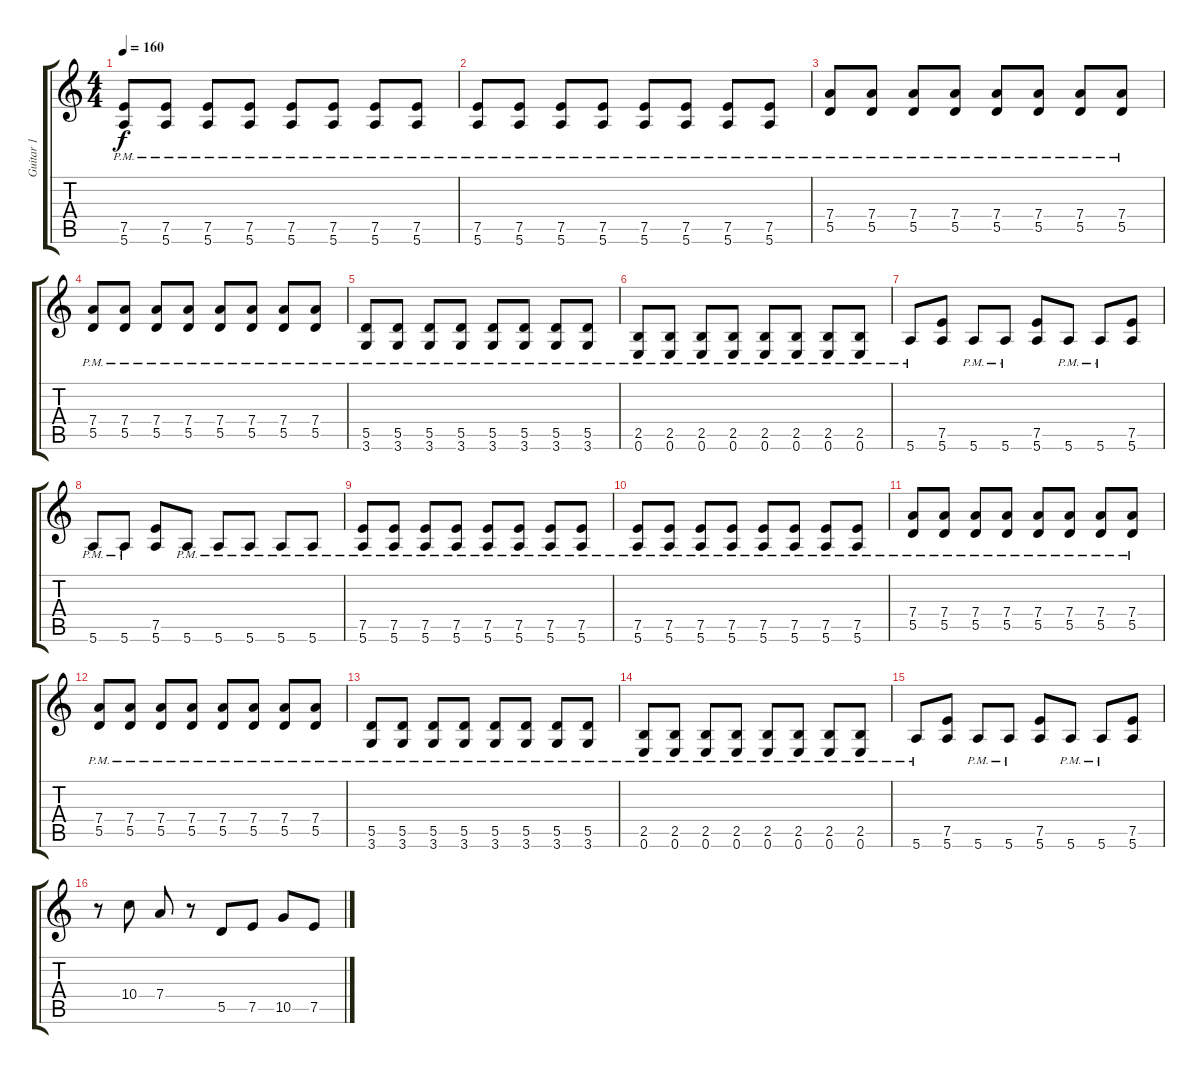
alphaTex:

\track ("Guitar 1" "Guitar 1") {instrument distortionguitar}
\staff {score tabs}
\tuning (E4 B3 G3 D3 A2 E2) {hide}
\ts (4 4)
\tempo 160
\clef g2
\ks c
(7.5{pm} 5.6{pm}).8{dy f} (7.5{pm} 5.6{pm}).8 (7.5{pm} 5.6{pm}).8 (7.5{pm} 5.6{pm}).8 (7.5{pm} 5.6{pm}).8 (7.5{pm} 5.6{pm}).8 (7.5{pm} 5.6{pm}).8 (7.5{pm} 5.6{pm}).8 |
(7.5{pm} 5.6{pm}).8 (7.5{pm} 5.6{pm}).8 (7.5{pm} 5.6{pm}).8 (7.5{pm} 5.6{pm}).8 (7.5{pm} 5.6{pm}).8 (7.5{pm} 5.6{pm}).8 (7.5{pm} 5.6{pm}).8 (7.5{pm} 5.6{pm}).8 |
(7.4{pm} 5.5{pm}).8 (7.4{pm} 5.5{pm}).8 (7.4{pm} 5.5{pm}).8 (7.4{pm} 5.5{pm}).8 (7.4{pm} 5.5{pm}).8 (7.4{pm} 5.5{pm}).8 (7.4{pm} 5.5{pm}).8 (7.4{pm} 5.5{pm}).8 |
(7.4{pm} 5.5{pm}).8 (7.4{pm} 5.5{pm}).8 (7.4{pm} 5.5{pm}).8 (7.4{pm} 5.5{pm}).8 (7.4{pm} 5.5{pm}).8 (7.4{pm} 5.5{pm}).8 (7.4{pm} 5.5{pm}).8 (7.4{pm} 5.5{pm}).8 |
(5.5{pm} 3.6{pm}).8 (5.5{pm} 3.6{pm}).8 (5.5{pm} 3.6{pm}).8 (5.5{pm} 3.6{pm}).8 (5.5{pm} 3.6{pm}).8 (5.5{pm} 3.6{pm}).8 (5.5{pm} 3.6{pm}).8 (5.5{pm} 3.6{pm}).8 |
(2.5{pm} 0.6{pm}).8 (2.5{pm} 0.6{pm}).8 (2.5{pm} 0.6{pm}).8 (2.5{pm} 0.6{pm}).8 (2.5{pm} 0.6{pm}).8 (2.5{pm} 0.6{pm}).8 (2.5{pm} 0.6{pm}).8 (2.5{pm} 0.6{pm}).8 |
5.6{pm}.8 (7.5 5.6).8 5.6{pm}.8 5.6{pm}.8 (7.5 5.6).8 5.6{pm}.8 5.6{pm}.8 (7.5 5.6).8 |
5.6{pm}.8 5.6{pm}.8 (7.5 5.6).8 5.6{pm}.8 5.6{pm}.8 5.6{pm}.8 5.6{pm}.8 5.6{pm}.8 |
(7.5{pm} 5.6{pm}).8 (7.5{pm} 5.6{pm}).8 (7.5{pm} 5.6{pm}).8 (7.5{pm} 5.6{pm}).8 (7.5{pm} 5.6{pm}).8 (7.5{pm} 5.6{pm}).8 (7.5{pm} 5.6{pm}).8 (7.5{pm} 5.6{pm}).8 |
(7.5{pm} 5.6{pm}).8 (7.5{pm} 5.6{pm}).8 (7.5{pm} 5.6{pm}).8 (7.5{pm} 5.6{pm}).8 (7.5{pm} 5.6{pm}).8 (7.5{pm} 5.6{pm}).8 (7.5{pm} 5.6{pm}).8 (7.5{pm} 5.6{pm}).8 |
(7.4{pm} 5.5{pm}).8 (7.4{pm} 5.5{pm}).8 (7.4{pm} 5.5{pm}).8 (7.4{pm} 5.5{pm}).8 (7.4{pm} 5.5{pm}).8 (7.4{pm} 5.5{pm}).8 (7.4{pm} 5.5{pm}).8 (7.4{pm} 5.5{pm}).8 |
(7.4{pm} 5.5{pm}).8 (7.4{pm} 5.5{pm}).8 (7.4{pm} 5.5{pm}).8 (7.4{pm} 5.5{pm}).8 (7.4{pm} 5.5{pm}).8 (7.4{pm} 5.5{pm}).8 (7.4{pm} 5.5{pm}).8 (7.4{pm} 5.5{pm}).8 |
(5.5{pm} 3.6{pm}).8 (5.5{pm} 3.6{pm}).8 (5.5{pm} 3.6{pm}).8 (5.5{pm} 3.6{pm}).8 (5.5{pm} 3.6{pm}).8 (5.5{pm} 3.6{pm}).8 (5.5{pm} 3.6{pm}).8 (5.5{pm} 3.6{pm}).8 |
(2.5{pm} 0.6{pm}).8 (2.5{pm} 0.6{pm}).8 (2.5{pm} 0.6{pm}).8 (2.5{pm} 0.6{pm}).8 (2.5{pm} 0.6{pm}).8 (2.5{pm} 0.6{pm}).8 (2.5{pm} 0.6{pm}).8 (2.5{pm} 0.6{pm}).8 |
5.6{pm}.8 (7.5 5.6).8 5.6{pm}.8 5.6{pm}.8 (7.5 5.6).8 5.6{pm}.8 5.6{pm}.8 (7.5 5.6).8 |
r.8 10.4.8 7.4.8 r.8 5.5.8 7.5.8 10.5.8 7.5.8
